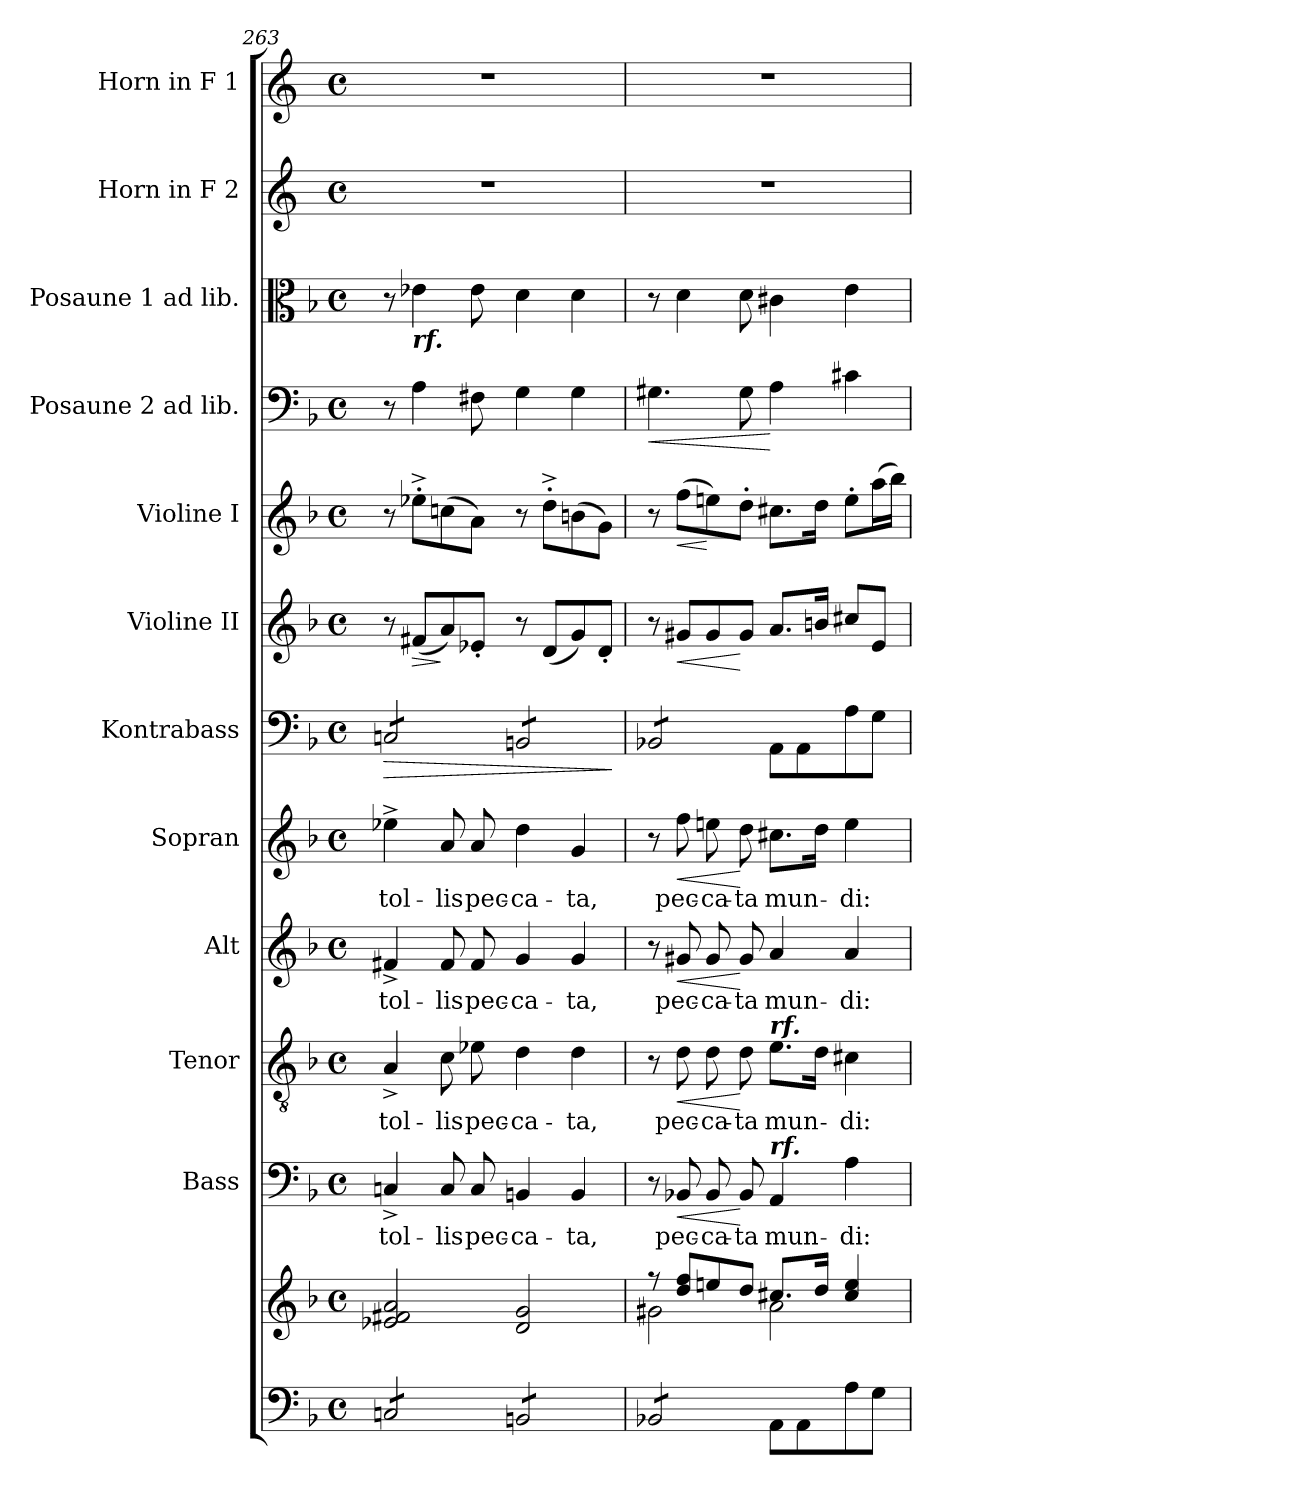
**kern	**kern	**kern	**text	**dynam	**kern	**text	**dynam	**kern	**text	**dynam	**kern	**text	**dynam	**kern	**dynam	**kern	**dynam	**kern	**dynam	**kern	**dynam	**kern	**kern	**kern
*part12	*part12	*part11	*part11	*part11	*part10	*part10	*part10	*part9	*part9	*part9	*part8	*part8	*part8	*part7	*part7	*part6	*part6	*part5	*part5	*part4	*part4	*part3	*part2	*part1
*staff13	*staff12	*staff11	*staff11	*staff11	*staff10	*staff10	*staff10	*staff9	*staff9	*staff9	*staff8	*staff8	*staff8	*staff7	*staff7	*staff6	*staff6	*staff5	*staff5	*staff4	*staff4	*staff3	*staff2	*staff1
*	*	*I"Bass	*	*	*I"Tenor	*	*	*I"Alt	*	*	*I"Sopran	*	*	*I"Kontrabass	*	*I"Violine II	*	*I"Violine I	*	*I"Posaune 2 ad lib.	*	*I"Posaune 1 ad lib.	*I"Horn in F 2	*I"Horn in F 1
*	*	*I'B.	*	*	*I'T.	*	*	*I'A.	*	*	*I'S.	*	*	*I'Kb.	*	*I'Vl. II	*	*I'Vl. I	*	*I'Pos. 2	*	*I'Pos. 1	*I'Hrn. F 2	*I'Hrn. F 1
*clefF4	*clefG2	*clefF4	*	*	*clefGv2	*	*	*clefG2	*	*	*clefG2	*	*	*clefF4	*	*clefG2	*	*clefG2	*	*clefF4	*	*clefC3	*clefG2	*clefG2
*	*	*	*	*	*	*	*	*	*	*	*	*	*	*ITrd7c12	*	*	*	*	*	*	*	*	*ITrd4c7	*ITrd4c7
*k[b-]	*k[b-]	*k[b-]	*	*	*k[b-]	*	*	*k[b-]	*	*	*k[b-]	*	*	*k[b-]	*	*k[b-]	*	*k[b-]	*	*k[b-]	*	*k[b-]	*k[b-]	*k[b-]
*F:	*F:	*F:	*	*	*F:	*	*	*F:	*	*	*F:	*	*	*F:	*	*F:	*	*F:	*	*F:	*	*F:	*F:	*F:
*M4/4	*M4/4	*M4/4	*	*	*M4/4	*	*	*M4/4	*	*	*M4/4	*	*	*M4/4	*	*M4/4	*	*M4/4	*	*M4/4	*	*M4/4	*M4/4	*M4/4
*met(c)	*met(c)	*met(c)	*	*	*met(c)	*	*	*met(c)	*	*	*met(c)	*	*	*met(c)	*	*met(c)	*	*met(c)	*	*met(c)	*	*met(c)	*met(c)	*met(c)
=263	=263	=263	=263	=263	=263	=263	=263	=263	=263	=263	=263	=263	=263	=263	=263	=263	=263	=263	=263	=263	=263	=263	=263	=263
!	!	!	!LO:LY:b	!	!	!LO:LY:b	!	!	!LO:LY:b	!	!	!LO:LY:b	!	!	!LO:HP:b	!	!	!	!	!	!	!	!	!
*tremolo	*	*	*	*	*	*	*	*	*	*	*	*	*	*	*	*	*	*	*	*	*	*	*	*
*	*	*	*	*	*	*	*	*	*	*	*	*	*	*tremolo	*	*	*	*	*	*	*	*	*	*
8Cn/L	2e-X/ 2f#X/ 2a/	4Cn^>/	tol-	.	4A^>/	tol-	.	4f#X^>/	tol-	.	4ee-X^>\	tol-	.	8CCn/L	>	8r	.	8r	.	8r	.	8r	1r	1r
!	!	!	!	!	!	!	!	!	!	!	!	!	!	!	!	!	!	!	!	!	!	!LO:TX:b:Bi:t=rf.	!	!
!	!	!	!	!	!	!	!	!	!	!	!	!	!	!	!	!	!LO:HP:b	!	!	!	!LO:DY:b	!	!	!
8Cn/	.	.	.	.	.	.	.	.	.	.	.	.	.	8CCn/	.	(<8f#X/L	>	8ee-X^>'>\L	.	4A\	pf	4e-X\	.	.
!	!	!	!LO:LY:b	!	!	!LO:LY:b	!	!	!LO:LY:b	!	!	!LO:LY:b	!	!	!	!	!	!	!	!	!	!	!	!
8Cn/	.	8C/	-lis	.	8c\	-lis	.	8f#/	-lis	.	8a/	-lis	.	8CCn/	.	8a/)	]	(>8ccn\	.	.	.	.	.	.
!	!	!	!LO:LY:b	!	!	!LO:LY:b	!	!	!LO:LY:b	!	!	!LO:LY:b	!	!	!	!	!	!	!	!	!	!	!	!
8Cn/J	.	8C/	pec-	.	8e-X\	pec-	.	8f#/	pec-	.	8a/	pec-	.	8CCn/J	.	8e-X'</J	.	8a\J)	.	8F#X\	.	8e-\	.	.
!	!	!	!LO:LY:b	!	!	!LO:LY:b	!	!	!LO:LY:b	!	!	!LO:LY:b	!	!	!	!	!	!	!	!	!	!	!	!
8BBn/L	2d/ 2g/	4BBn/	-ca-	.	4d\	-ca-	.	4g/	-ca-	.	4dd\	-ca-	.	8BBBn/L	.	8r	.	8r	.	4G\	.	4d\	.	.
8BBn/	.	.	.	.	.	.	.	.	.	.	.	.	.	8BBBn/	.	(<8d/L	.	8dd^>'>\L	.	.	.	.	.	.
!	!	!	!LO:LY:b	!	!	!LO:LY:b	!	!	!LO:LY:b	!	!	!LO:LY:b	!	!	!	!	!	!	!	!	!	!	!	!
8BBn/	.	4BB/	-ta,	.	4d\	-ta,	.	4g/	-ta,	.	4g/	-ta,	.	8BBBn/	.	8g/)	.	(>8bn\	.	4G\	.	4d\	.	.
8BBn/J	.	.	.	.	.	.	.	.	.	.	.	.	.	8BBBn/J	.	8d'</J	.	8g\J)	.	.	.	.	.	.
.	.	.	.	.	.	.	.	.	.	.	.	.	.	.	]	.	.	.	.	.	.	.	.	.
=264	=264	=264	=264	=264	=264	=264	=264	=264	=264	=264	=264	=264	=264	=264	=264	=264	=264	=264	=264	=264	=264	=264	=264	=264
*	*^	*	*	*	*	*	*	*	*	*	*	*	*	*	*	*	*	*	*	*	*	*	*	*
!	!	!	!	!	!	!	!	!	!	!	!	!	!	!	!	!	!	!	!	!	!	!LO:HP:b	!	!	!
8BB-X/L	8rff	2g#X\	8r	.	.	8r	.	.	8r	.	.	8r	.	.	8BBB-X/L	.	8r	.	8r	.	4.G#X\	<	8r	1r	1r
!	!	!	!	!LO:LY:b	!LO:HP:b	!	!LO:LY:b	!LO:HP:b	!	!LO:LY:b	!LO:HP:b	!	!LO:LY:b	!LO:HP:b	!	!	!	!LO:HP:b	!	!LO:HP:b	!	!	!	!	!
8BB-X/	8dd/ 8ff/L	.	8BB-X/	pec-	<	8d\	pec-	<	8g#X/	pec-	<	8ff\	pec-	<	8BBB-X/	.	8g#X/L	<	(>8ff\L	<	.	.	4d\	.	.
!	!	!	!	!LO:LY:b	!	!	!LO:LY:b	!	!	!LO:LY:b	!	!	!LO:LY:b	!	!	!	!	!	!	!	!	!	!	!	!
8BB-X/	8een/	.	8BB-/	-ca-	.	8d\	-ca-	.	8g#/	-ca-	.	8een\	-ca-	.	8BBB-X/	.	8g#/	.	8een\)	[	.	.	.	.	.
!	!	!	!	!LO:LY:b	!	!	!LO:LY:b	!	!	!LO:LY:b	!	!	!LO:LY:b	!	!	!	!	!	!	!	!	!	!	!	!
8BB-X/J	8dd/J	.	8BB-/	-ta	[	8d\	-ta	[	8g#/	-ta	[	8dd\	-ta	[	8BBB-X/J	.	8g#/J	[	8dd'>\J	.	8G#\	.	8d\	.	.
*	*	*	*	*	*	*	*	*	*	*	*	*	*	*	*Xtremolo	*	*	*	*	*	*	*	*	*	*
*Xtremolo	*	*	*	*	*	*	*	*	*	*	*	*	*	*	*	*	*	*	*	*	*	*	*	*	*
!	!	!	!	!	!	!LO:TX:a:Bi:t=rf.	!	!	!	!	!	!	!	!	!	!	!	!	!	!	!	!	!	!	!
!	!	!	!LO:TX:a:Bi:t=rf.	!	!	!	!	!	!	!	!	!	!	!	!	!	!	!	!	!	!	!	!	!	!
!	!	!	!	!LO:LY:b	!	!	!LO:LY:b	!	!	!LO:LY:b	!LO:DY:a	!	!LO:LY:b	!LO:DY:a	!	!	!	!LO:DY:b	!	!	!	!	!	!	!
8AA\L	8.cc#X/L	2a\	4AA/	mun-	.	8.e\L	mun-	.	4a/	mun-	pf	8.cc#X\L	mun-	pf	8AAA\L	.	8.a/L	pf	8.cc#X\L	.	4A\	[	4c#X\	.	.
8AA\	.	.	.	.	.	.	.	.	.	.	.	.	.	.	8AAA\	.	.	.	.	.	.	.	.	.	.
.	16dd/Jk	.	.	.	.	16d\Jk	.	.	.	.	.	16dd\Jk	.	.	.	.	16bn/Jk	.	16dd\Jk	.	.	.	.	.	.
!	!	!	!	!LO:LY:b	!	!	!LO:LY:b	!	!	!LO:LY:b	!	!	!LO:LY:b	!	!	!	!	!	!	!	!	!	!	!	!
8A\	4cc#/ 4ee/	.	4A\	-di:	.	4c#X\	-di:	.	4a/	-di:	.	4ee\	-di:	.	8AA\	.	8cc#X/L	.	8ee'>\L	.	4c#X\	.	4e\	.	.
8G\J	.	.	.	.	.	.	.	.	.	.	.	.	.	.	8GG\J	.	8e/J	.	(>16aa\L	.	.	.	.	.	.
.	.	.	.	.	.	.	.	.	.	.	.	.	.	.	.	.	.	.	16bb-\JJ)	.	.	.	.	.	.
*	*v	*v	*	*	*	*	*	*	*	*	*	*	*	*	*	*	*	*	*	*	*	*	*	*	*
=	=	=	=	=	=	=	=	=	=	=	=	=	=	=	=	=	=	=	=	=	=	=	=	=
*-	*-	*-	*-	*-	*-	*-	*-	*-	*-	*-	*-	*-	*-	*-	*-	*-	*-	*-	*-	*-	*-	*-	*-	*-
